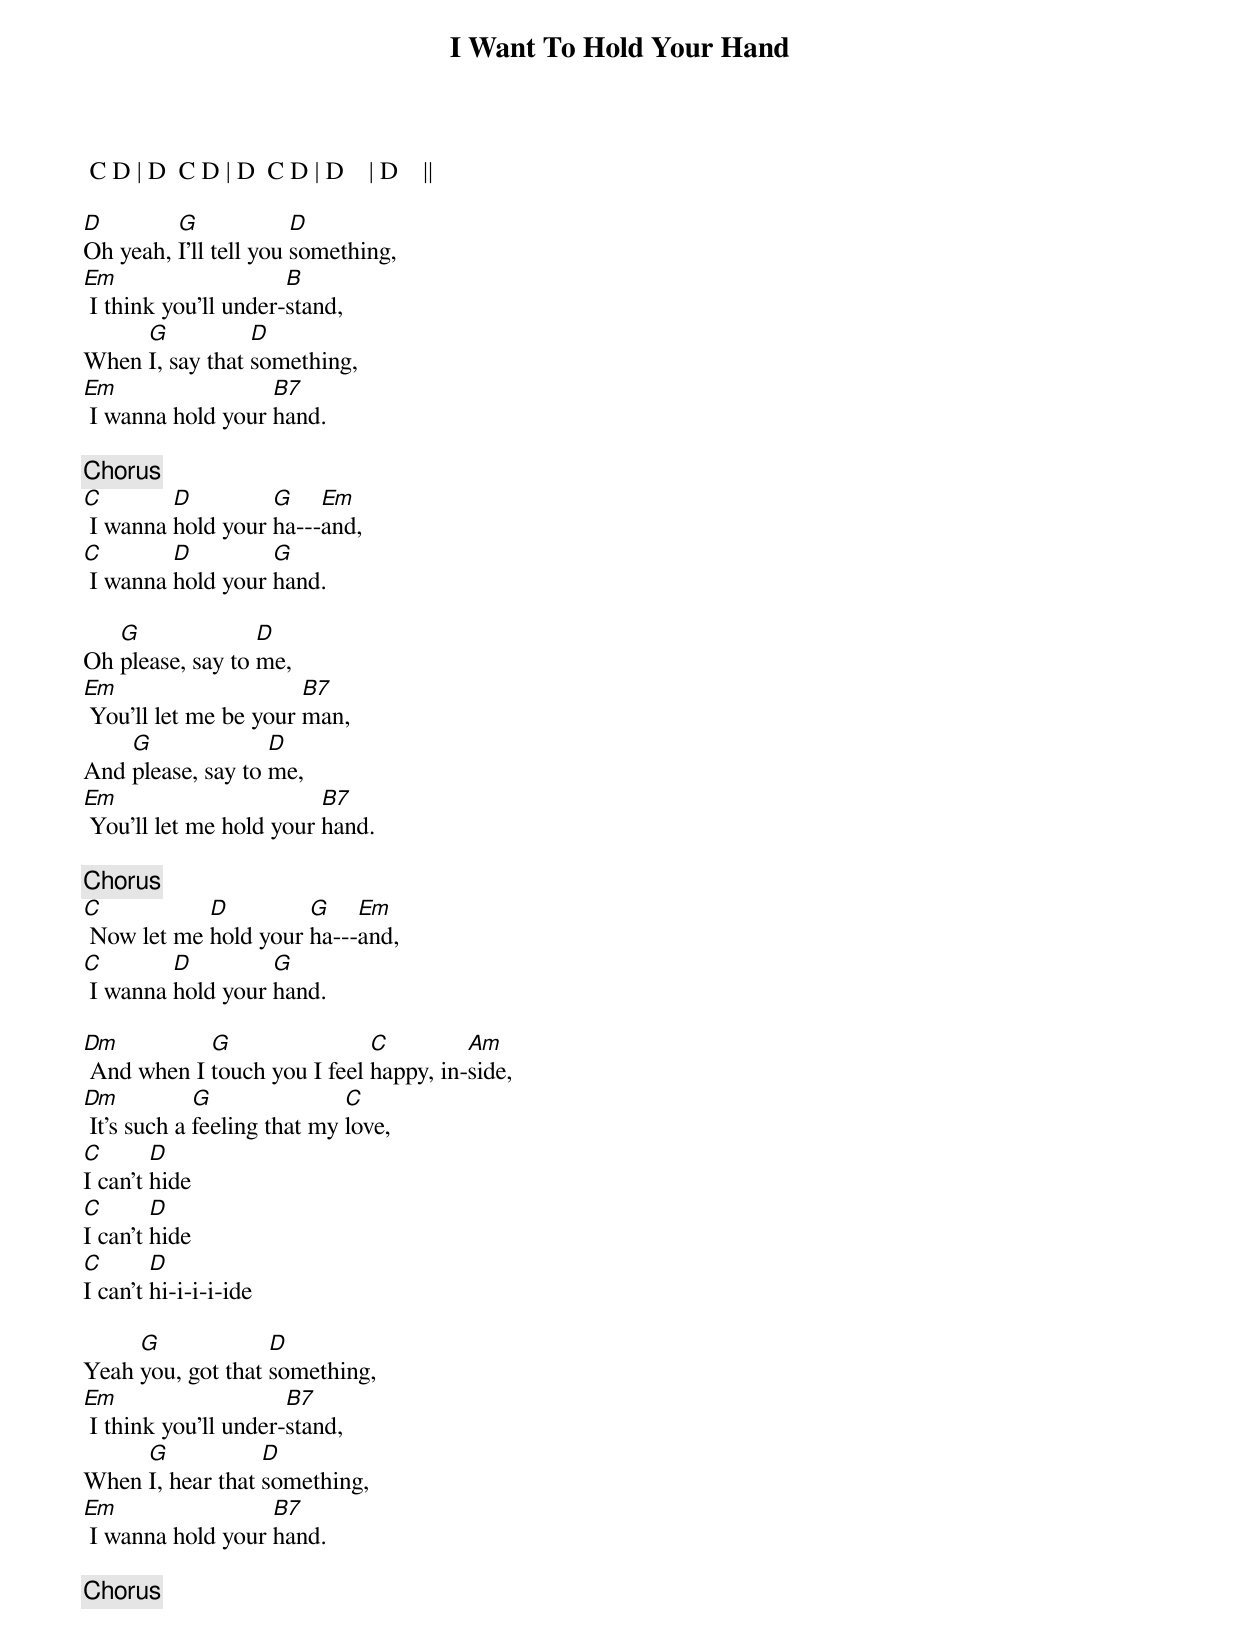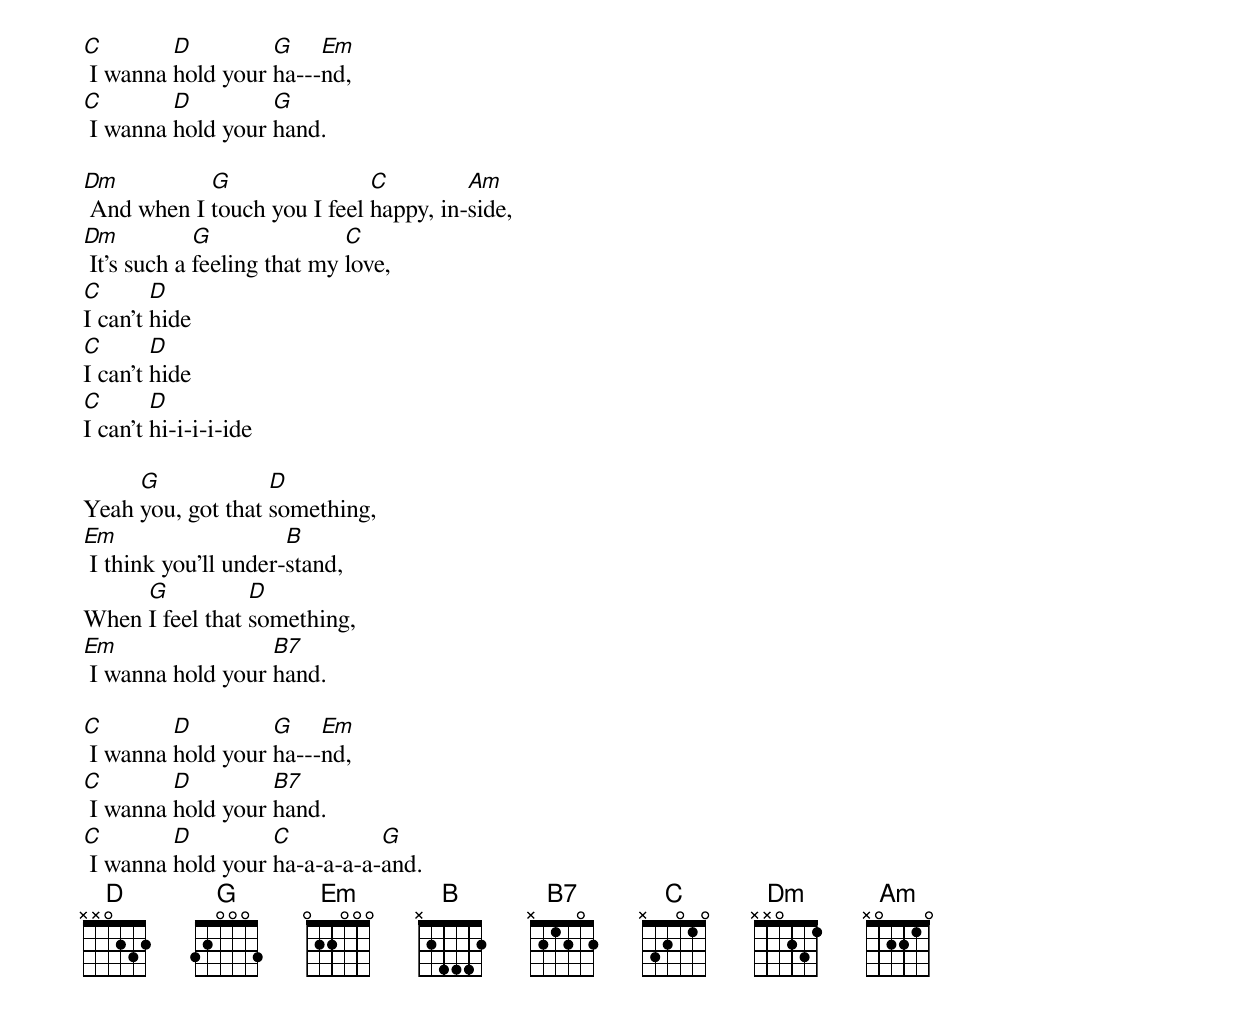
{title: I Want To Hold Your Hand}
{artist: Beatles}
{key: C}
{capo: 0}
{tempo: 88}

 C D | D  C D | D  C D | D    | D    ||

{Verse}
[D]Oh yeah, [G]I'll tell you [D]something,
[Em] I think you’ll under-[B]stand,
When [G]I, say that [D]something,
[Em] I wanna hold your [B7]hand.

{Chorus}
[C] I wanna [D]hold your [G]ha---[Em]and,
[C] I wanna [D]hold your [G]hand.

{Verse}
Oh [G]please, say to [D]me,
[Em] You’ll let me be your [B7]man,
And [G]please, say to [D]me,
[Em] You’ll let me hold your [B7]hand.

{Chorus}
[C] Now let me [D]hold your [G]ha---[Em]and,
[C] I wanna [D]hold your [G]hand.

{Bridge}
[Dm] And when I [G]touch you I feel [C]happy, in-[Am]side,
[Dm] It’s such a [G]feeling that my [C]love,
[C]I can’t [D]hide
[C]I can’t [D]hide
[C]I can’t [D]hi-i-i-i-ide

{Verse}
Yeah [G]you, got that [D]something,
[Em] I think you’ll under-[B7]stand,
When [G]I, hear that [D]something,
[Em] I wanna hold your [B7]hand.

{Chorus}
[C] I wanna [D]hold your [G]ha---[Em]nd,
[C] I wanna [D]hold your [G]hand.

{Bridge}
[Dm] And when I [G]touch you I feel [C]happy, in-[Am]side,
[Dm] It’s such a [G]feeling that my [C]love,
[C]I can’t [D]hide
[C]I can’t [D]hide
[C]I can’t [D]hi-i-i-i-ide

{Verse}
Yeah [G]you, got that [D]something,
[Em] I think you’ll under-[B]stand,
When [G]I feel that [D]something,
[Em] I wanna hold your [B7]hand.

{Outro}
[C] I wanna [D]hold your [G]ha---[Em]nd,
[C] I wanna [D]hold your [B7]hand.
[C] I wanna [D]hold your [C]ha-a-a-a-a-[G]and.
